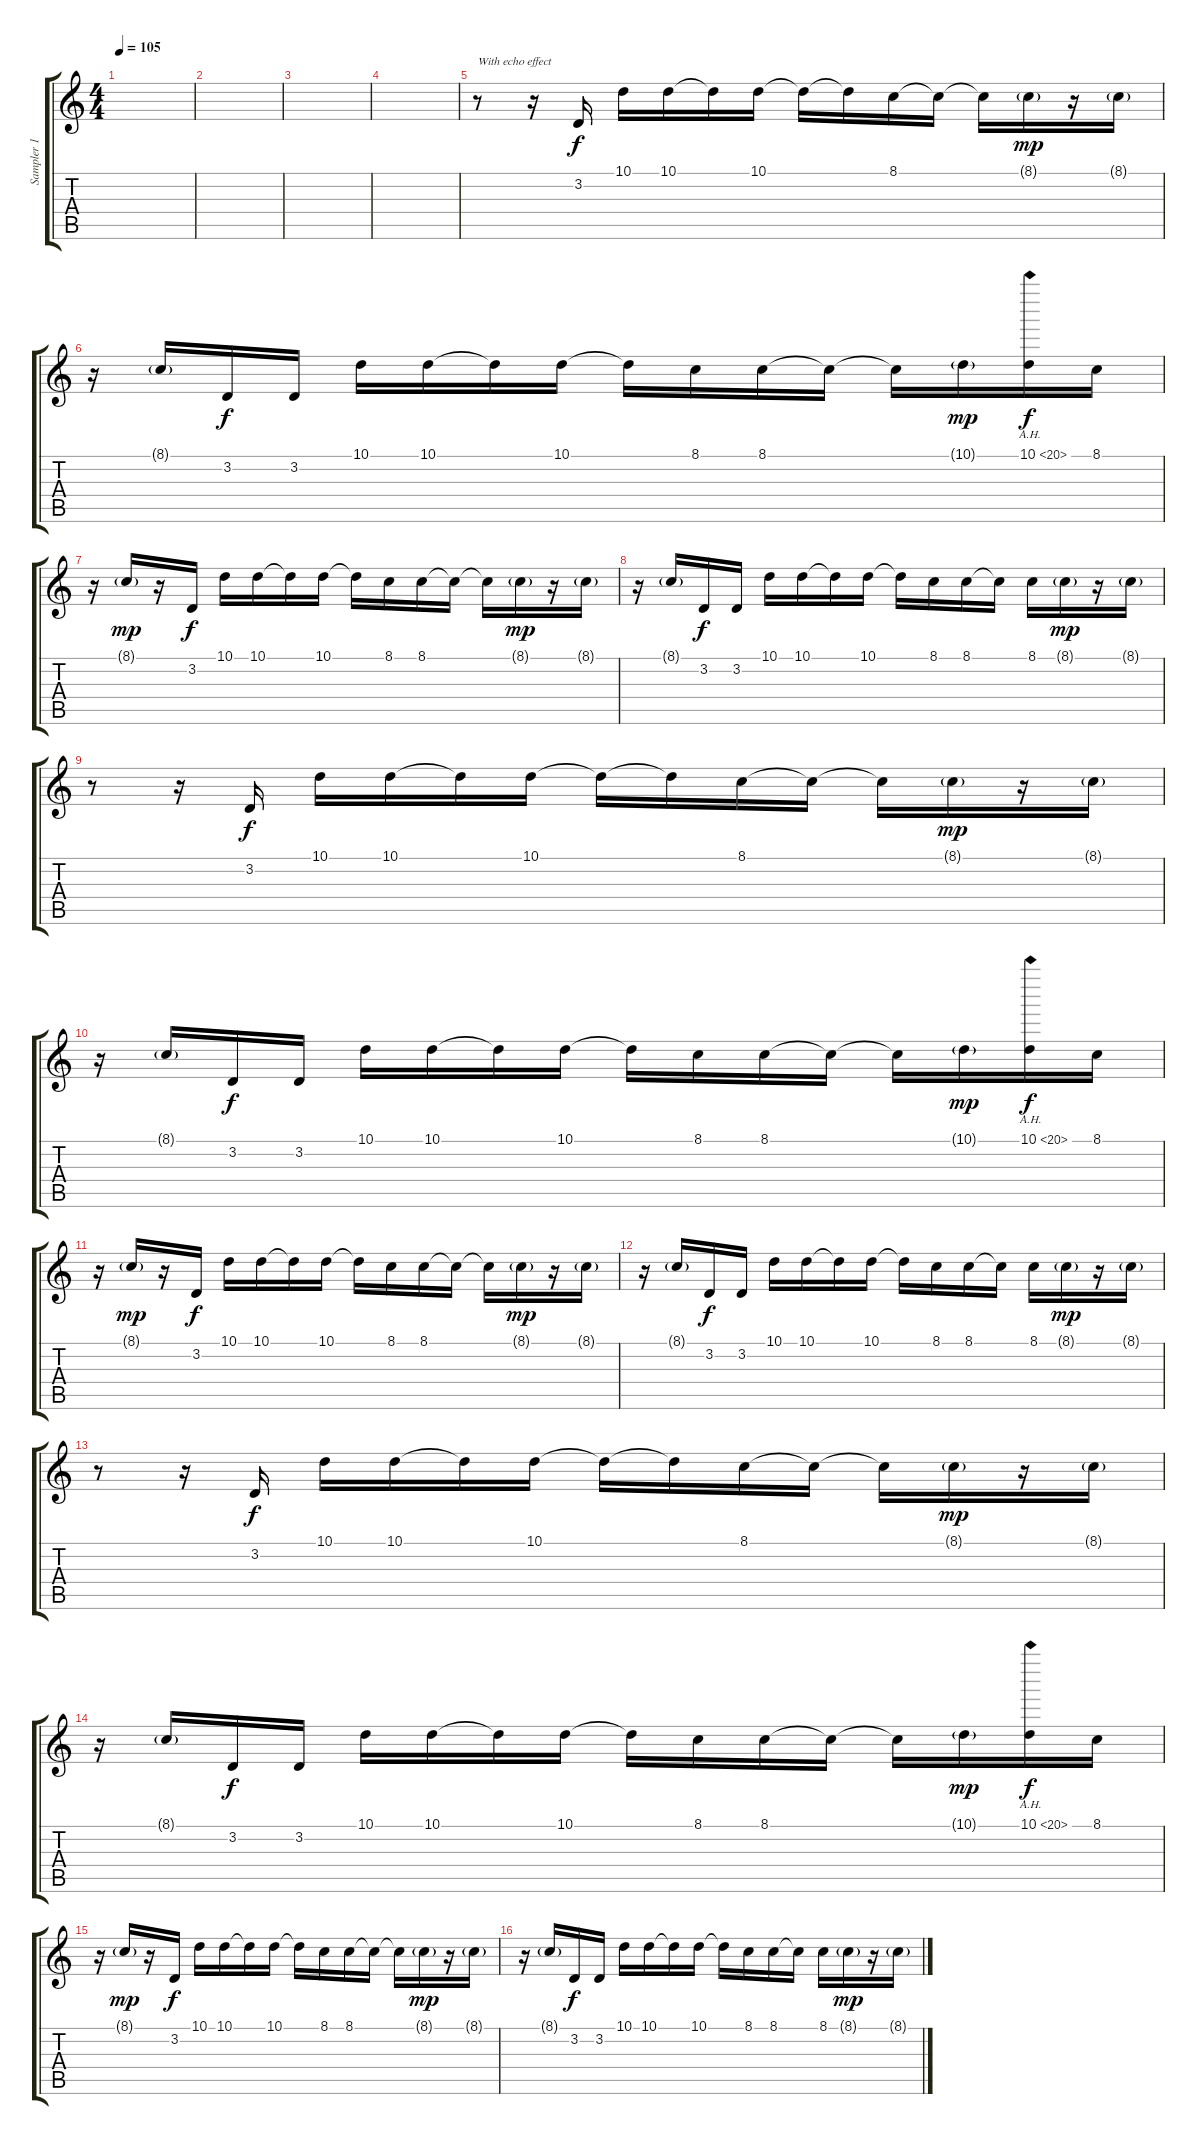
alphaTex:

\track ("Sampler 1 (Joseph Hahn)" "Sampler 1 ") {instrument fx1rain}
\staff {score tabs}
\tuning (E4 B3 G3 D3 A2 E2) {hide}
\ts (4 4)
\tempo 105
\clef g2
\ks c
|
|
|
|
r.8{txt "With echo effect"} r.16 3.2.16{dy f} 10.1.16 10.1.16 10.1{t}.16 10.1.16 10.1{t}.16 10.1{t}.16 8.1.16 8.1{t}.16 8.1{t}.16 8.1{g}.16{dy mp} r.16 8.1{g}.16 |
r.16 8.1{g}.16 3.2.16{dy f} 3.2.16 10.1.16 10.1.16 10.1{t}.16 10.1.16 10.1{t}.16 8.1.16 8.1.16 8.1{t}.16 8.1{t}.16 10.1{g}.16{dy mp} 10.1{ah 10}.16{dy f} 8.1.16 |
r.16 8.1{g}.16{dy mp} r.16 3.2.16{dy f} 10.1.16 10.1.16 10.1{t}.16 10.1.16 10.1{t}.16 8.1.16 8.1.16 8.1{t}.16 8.1{t}.16 8.1{g}.16{dy mp} r.16 8.1{g}.16 |
r.16 8.1{g}.16 3.2.16{dy f} 3.2.16 10.1.16 10.1.16 10.1{t}.16 10.1.16 10.1{t}.16 8.1.16 8.1.16 8.1{t}.16 8.1.16 8.1{g}.16{dy mp} r.16 8.1{g}.16 |
r.8 r.16 3.2.16{dy f} 10.1.16 10.1.16 10.1{t}.16 10.1.16 10.1{t}.16 10.1{t}.16 8.1.16 8.1{t}.16 8.1{t}.16 8.1{g}.16{dy mp} r.16 8.1{g}.16 |
r.16 8.1{g}.16 3.2.16{dy f} 3.2.16 10.1.16 10.1.16 10.1{t}.16 10.1.16 10.1{t}.16 8.1.16 8.1.16 8.1{t}.16 8.1{t}.16 10.1{g}.16{dy mp} 10.1{ah 10}.16{dy f} 8.1.16 |
r.16 8.1{g}.16{dy mp} r.16 3.2.16{dy f} 10.1.16 10.1.16 10.1{t}.16 10.1.16 10.1{t}.16 8.1.16 8.1.16 8.1{t}.16 8.1{t}.16 8.1{g}.16{dy mp} r.16 8.1{g}.16 |
r.16 8.1{g}.16 3.2.16{dy f} 3.2.16 10.1.16 10.1.16 10.1{t}.16 10.1.16 10.1{t}.16 8.1.16 8.1.16 8.1{t}.16 8.1.16 8.1{g}.16{dy mp} r.16 8.1{g}.16 |
r.8 r.16 3.2.16{dy f} 10.1.16 10.1.16 10.1{t}.16 10.1.16 10.1{t}.16 10.1{t}.16 8.1.16 8.1{t}.16 8.1{t}.16 8.1{g}.16{dy mp} r.16 8.1{g}.16 |
r.16 8.1{g}.16 3.2.16{dy f} 3.2.16 10.1.16 10.1.16 10.1{t}.16 10.1.16 10.1{t}.16 8.1.16 8.1.16 8.1{t}.16 8.1{t}.16 10.1{g}.16{dy mp} 10.1{ah 10}.16{dy f} 8.1.16 |
r.16 8.1{g}.16{dy mp} r.16 3.2.16{dy f} 10.1.16 10.1.16 10.1{t}.16 10.1.16 10.1{t}.16 8.1.16 8.1.16 8.1{t}.16 8.1{t}.16 8.1{g}.16{dy mp} r.16 8.1{g}.16 |
r.16 8.1{g}.16 3.2.16{dy f} 3.2.16 10.1.16 10.1.16 10.1{t}.16 10.1.16 10.1{t}.16 8.1.16 8.1.16 8.1{t}.16 8.1.16 8.1{g}.16{dy mp} r.16 8.1{g}.16
